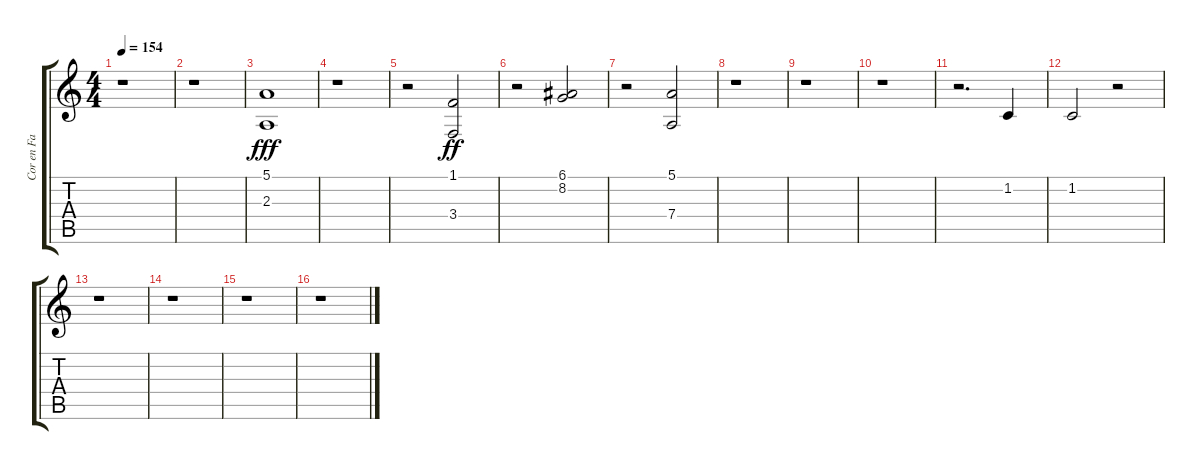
\track ("Cor en Fa" "Cor en Fa") {instrument frenchhorn}
\staff {score tabs}
\tuning (E4 B3 G3 D3 A2 E2) {hide}
\ts (4 4)
\tempo 154
\clef g2
\ks c
r.1{dy fff instrument frenchhorn} |
r.1 |
(5.1 2.3).1 |
r.1 |
r.2 (1.1 3.4).2{dy ff} |
r.2 (6.1 8.2).2 |
r.2 (5.1 7.4).2 |
r.1 |
r.1 |
r.1 |
r.2{d} 1.2.4 |
1.2.2 r.2 |
r.1 |
r.1 |
r.1 |
r.1
